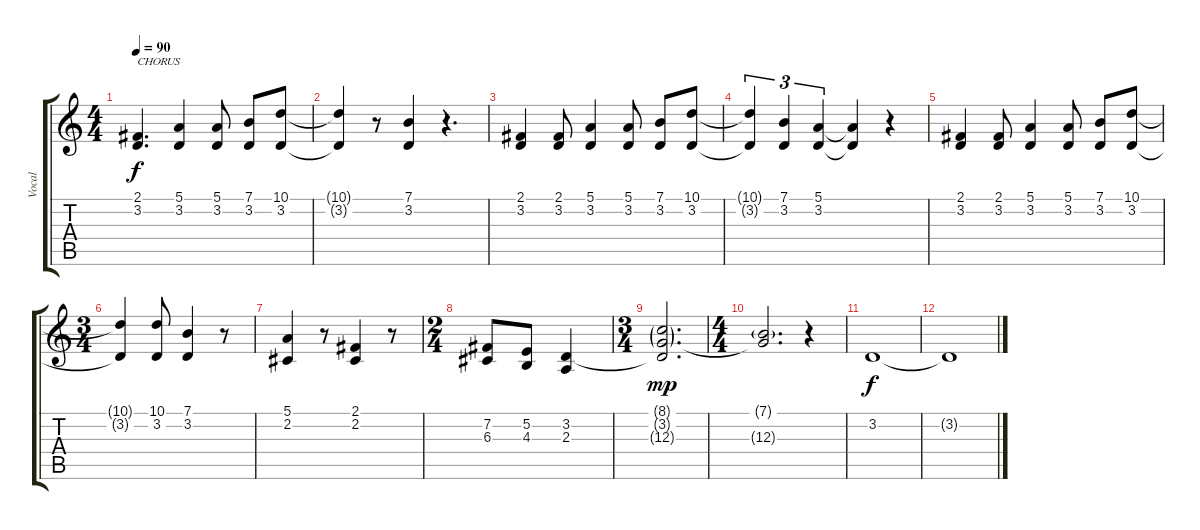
\track ("Vocal" "Vocal") {instrument acousticgrandpiano}
\staff {score tabs}
\tuning (E4 B3 G3 D3 A2 E2) {hide}
\ts (4 4)
\tempo 90
\clef g2
\ks c
(2.1 3.2).4{d txt "CHORUS" dy f} (5.1 3.2).4 (5.1 3.2).8 (7.1 3.2).8 (10.1 3.2).8 |
(10.1{t} 3.2{t}).4 r.8 (7.1 3.2).4 r.4{d} |
(2.1 3.2).4 (2.1 3.2).8 (5.1 3.2).4 (5.1 3.2).8 (7.1 3.2).8 (10.1 3.2).8 |
(10.1{t} 3.2{t}).4{tu (3 2)} (7.1 3.2).4{tu (3 2)} (5.1 3.2).4{tu (3 2)} (5.1{t} 3.2{t}).4 r.4 |
(2.1 3.2).4 (2.1 3.2).8 (5.1 3.2).4 (5.1 3.2).8 (7.1 3.2).8 (10.1 3.2).8 |
\ts (3 4)
(10.1{t} 3.2{t}).4 (10.1 3.2).8 (7.1 3.2).4 r.8 |
(5.1 2.2).4 r.8 (2.1 2.2).4 r.8 |
\ts (2 4)
(7.2 6.3).8 (5.2 4.3).8 (3.2 2.3).4 |
\ts (3 4)
(8.1{g} 3.2{t} 12.3{g}).2{d dy mp} |
\ts (4 4)
(7.1{g} 12.3{t}).2{d} r.4 |
3.2.1{dy f} |
3.2{t}.1
